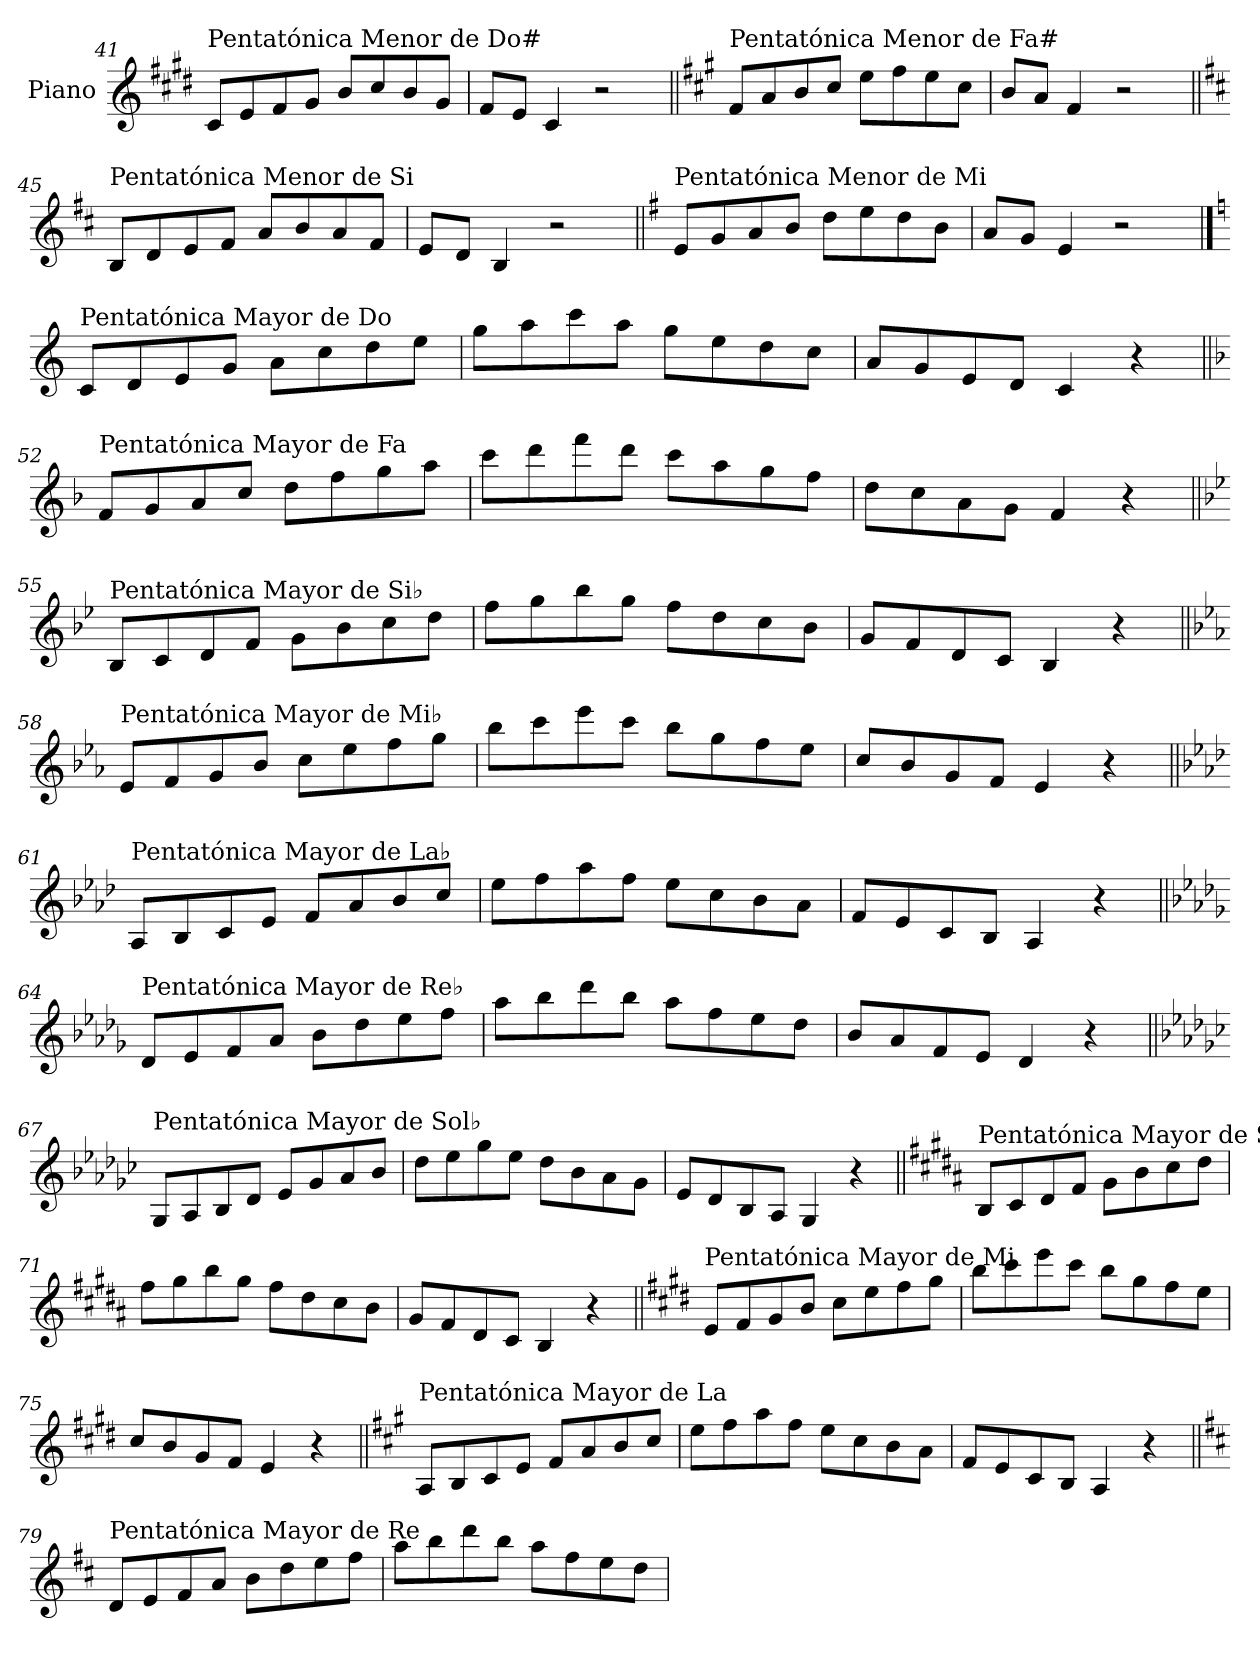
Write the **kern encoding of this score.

**kern
*part1
*staff1
*I"Piano
*I'Pno.
!!LO:LB:g=z
*clefG2
*k[f#c#g#d#]
=41
!LO:TX:a:t=Pentatónica Menor de Do#
8c#/L
8e/
8f#/
8g#/J
8b/L
8cc#/
8b/
8g#/J
=42
8f#/L
8e/J
4c#/
2r
=43||
*k[f#c#g#]
!LO:TX:a:t=Pentatónica Menor de Fa#
8f#/L
8a/
8b/
8cc#/J
8ee\L
8ff#\
8ee\
8cc#\J
=44
8b/L
8a/J
4f#/
2r
!!LO:LB:g=z
=45||
*k[f#c#]
!LO:TX:a:t=Pentatónica Menor de Si
8B/L
8d/
8e/
8f#/J
8a/L
8b/
8a/
8f#/J
=46
8e/L
8d/J
4B/
2r
=47||
*k[f#]
!LO:TX:a:t=Pentatónica Menor de Mi
8e/L
8g/
8a/
8b/J
8dd\L
8ee\
8dd\
8b\J
=48
8a/L
8g/J
4e/
2r
!!LO:PB:g=z
==49
*k[]
!LO:TX:a:t=Pentatónica Mayor de Do
8c/L
8d/
8e/
8g/J
8a\L
8cc\
8dd\
8ee\J
=50
8gg\L
8aa\
8ccc\
8aa\J
8gg\L
8ee\
8dd\
8cc\J
=51
8a/L
8g/
8e/
8d/J
4c/
4r
=52||
*k[b-]
!LO:TX:a:t=Pentatónica Mayor de Fa
8f/L
8g/
8a/
8cc/J
8dd\L
8ff\
8gg\
8aa\J
=53
8ccc\L
8ddd\
8fff\
8ddd\J
8ccc\L
8aa\
8gg\
8ff\J
=54
8dd\L
8cc\
8a\
8g\J
4f/
4r
!!LO:LB:g=z
=55||
*k[b-e-]
!LO:TX:a:t=Pentatónica Mayor de Si♭
8B-/L
8c/
8d/
8f/J
8g\L
8b-\
8cc\
8dd\J
=56
8ff\L
8gg\
8bb-\
8gg\J
8ff\L
8dd\
8cc\
8b-\J
=57
8g/L
8f/
8d/
8c/J
4B-/
4r
=58||
*k[b-e-a-]
!LO:TX:a:t=Pentatónica Mayor de Mi♭
8e-/L
8f/
8g/
8b-/J
8cc\L
8ee-\
8ff\
8gg\J
=59
8bb-\L
8ccc\
8eee-\
8ccc\J
8bb-\L
8gg\
8ff\
8ee-\J
=60
8cc/L
8b-/
8g/
8f/J
4e-/
4r
!!LO:LB:g=z
=61||
*k[b-e-a-d-]
!LO:TX:a:t=Pentatónica Mayor de La♭
8A-/L
8B-/
8c/
8e-/J
8f/L
8a-/
8b-/
8cc/J
=62
8ee-\L
8ff\
8aa-\
8ff\J
8ee-\L
8cc\
8b-\
8a-\J
=63
8f/L
8e-/
8c/
8B-/J
4A-/
4r
=64||
*k[b-e-a-d-g-]
!LO:TX:a:t=Pentatónica Mayor de Re♭
8d-/L
8e-/
8f/
8a-/J
8b-\L
8dd-\
8ee-\
8ff\J
=65
8aa-\L
8bb-\
8ddd-\
8bb-\J
8aa-\L
8ff\
8ee-\
8dd-\J
=66
8b-/L
8a-/
8f/
8e-/J
4d-/
4r
!!LO:LB:g=z
=67||
*k[b-e-a-d-g-c-]
!LO:TX:a:t=Pentatónica Mayor de Sol♭
8G-/L
8A-/
8B-/
8d-/J
8e-/L
8g-/
8a-/
8b-/J
=68
8dd-\L
8ee-\
8gg-\
8ee-\J
8dd-\L
8b-\
8a-\
8g-\J
=69
8e-/L
8d-/
8B-/
8A-/J
4G-/
4r
=70||
*k[f#c#g#d#a#]
!LO:TX:a:t=Pentatónica Mayor de Si
8B/L
8c#/
8d#/
8f#/J
8g#\L
8b\
8cc#\
8dd#\J
=71
8ff#\L
8gg#\
8bb\
8gg#\J
8ff#\L
8dd#\
8cc#\
8b\J
=72
8g#/L
8f#/
8d#/
8c#/J
4B/
4r
!!LO:LB:g=z
=73||
*k[f#c#g#d#]
!LO:TX:a:t=Pentatónica Mayor de Mi
8e/L
8f#/
8g#/
8b/J
8cc#\L
8ee\
8ff#\
8gg#\J
=74
8bb\L
8ccc#\
8eee\
8ccc#\J
8bb\L
8gg#\
8ff#\
8ee\J
=75
8cc#/L
8b/
8g#/
8f#/J
4e/
4r
=76||
*k[f#c#g#]
!LO:TX:a:t=Pentatónica Mayor de La
8A/L
8B/
8c#/
8e/J
8f#/L
8a/
8b/
8cc#/J
=77
8ee\L
8ff#\
8aa\
8ff#\J
8ee\L
8cc#\
8b\
8a\J
=78
8f#/L
8e/
8c#/
8B/J
4A/
4r
!!LO:LB:g=z
=79||
*k[f#c#]
!LO:TX:a:t=Pentatónica Mayor de Re
8d/L
8e/
8f#/
8a/J
8b\L
8dd\
8ee\
8ff#\J
=80
8aa\L
8bb\
8ddd\
8bb\J
8aa\L
8ff#\
8ee\
8dd\J
=
*-
